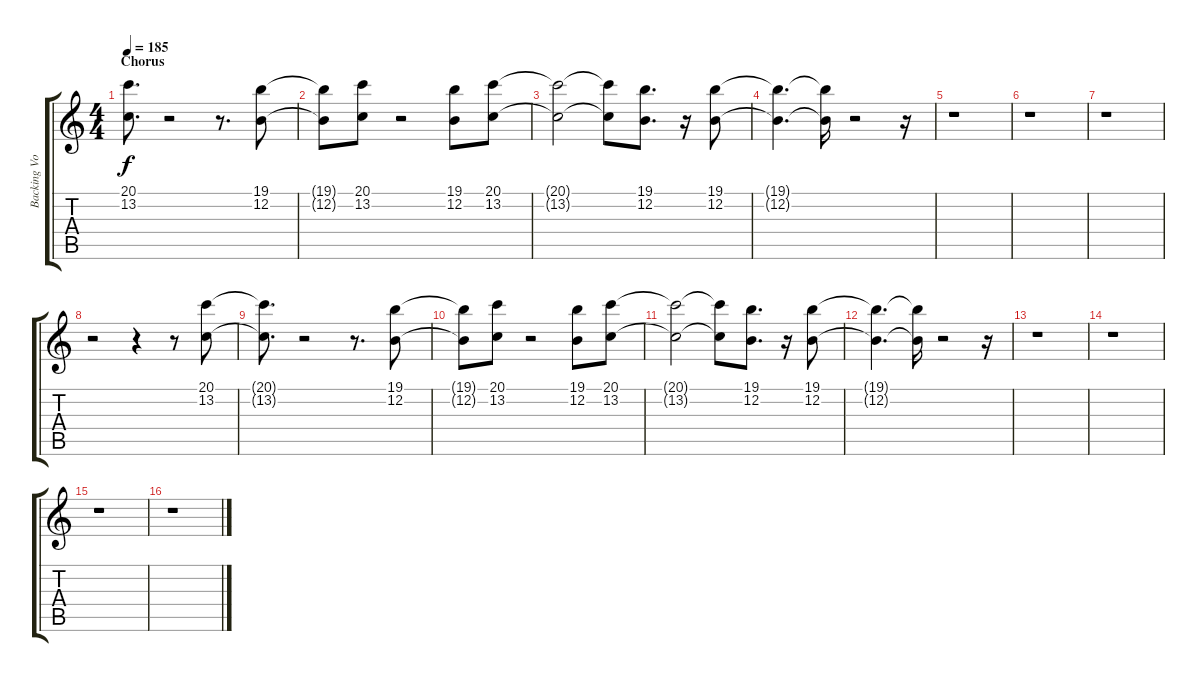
\track ("Backing Vocal" "Backing Vo") {instrument altosax}
\staff {score tabs}
\tuning (E4 B3 G3 D3 A2 E2) {hide}
\ts (4 4)
\section ("" "Chorus")
\tempo 185
\clef g2
\ks c
(20.1{t} 13.2{t}).8{d dy f} r.2 r.8{d} (19.1 12.2).8 |
(19.1{t} 12.2{t}).8 (20.1 13.2).8 r.2 (19.1 12.2).8 (20.1 13.2).8 |
(20.1{t} 13.2{t}).2 (20.1{t} 13.2{t}).8 (19.1 12.2).8{d} r.16 (19.1 12.2).8 |
(19.1{t} 12.2{t}).4{d} (19.1{t} 12.2{t}).16 r.2 r.16 |
r.1 |
r.1 |
r.1 |
r.2 r.4 r.8 (20.1 13.2).8 |
(20.1{t} 13.2{t}).8{d} r.2 r.8{d} (19.1 12.2).8 |
(19.1{t} 12.2{t}).8 (20.1 13.2).8 r.2 (19.1 12.2).8 (20.1 13.2).8 |
(20.1{t} 13.2{t}).2 (20.1{t} 13.2{t}).8 (19.1 12.2).8{d} r.16 (19.1 12.2).8 |
(19.1{t} 12.2{t}).4{d} (19.1{t} 12.2{t}).16 r.2 r.16 |
r.1 |
r.1 |
r.1 |
r.1
